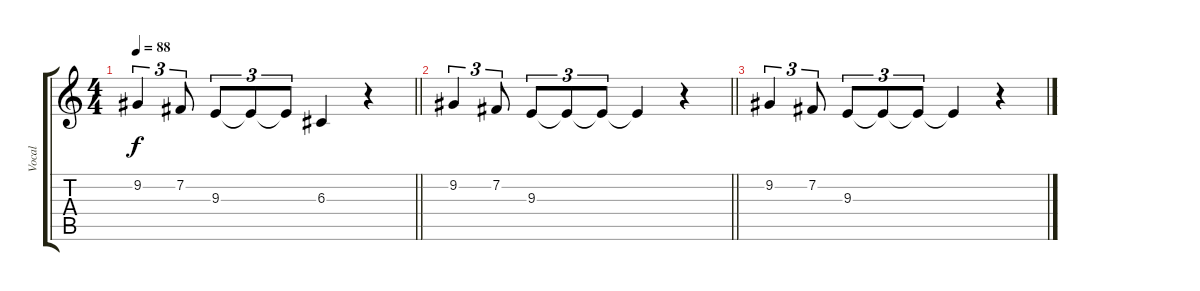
\track ("Vocal" "Vocal") {instrument clarinet}
\staff {score tabs}
\tuning (E4 B3 G3 D3 A2 E2) {hide}
\ts (4 4)
\tempo 88
\clef g2
\barLineRight lightlight
\ks c
9.2.4{tu (3 2) dy f} 7.2.8{tu (3 2)} 9.3.8{tu (3 2)} 9.3{t}.8{tu (3 2)} 9.3{t}.8{tu (3 2)} 6.3.4 r.4 |
\barLineRight lightlight
9.2.4{tu (3 2)} 7.2.8{tu (3 2)} 9.3.8{tu (3 2)} 9.3{t}.8{tu (3 2)} 9.3{t}.8{tu (3 2)} 9.3{t}.4 r.4 |
9.2.4{tu (3 2)} 7.2.8{tu (3 2)} 9.3.8{tu (3 2)} 9.3{t}.8{tu (3 2)} 9.3{t}.8{tu (3 2)} 9.3{t}.4 r.4
